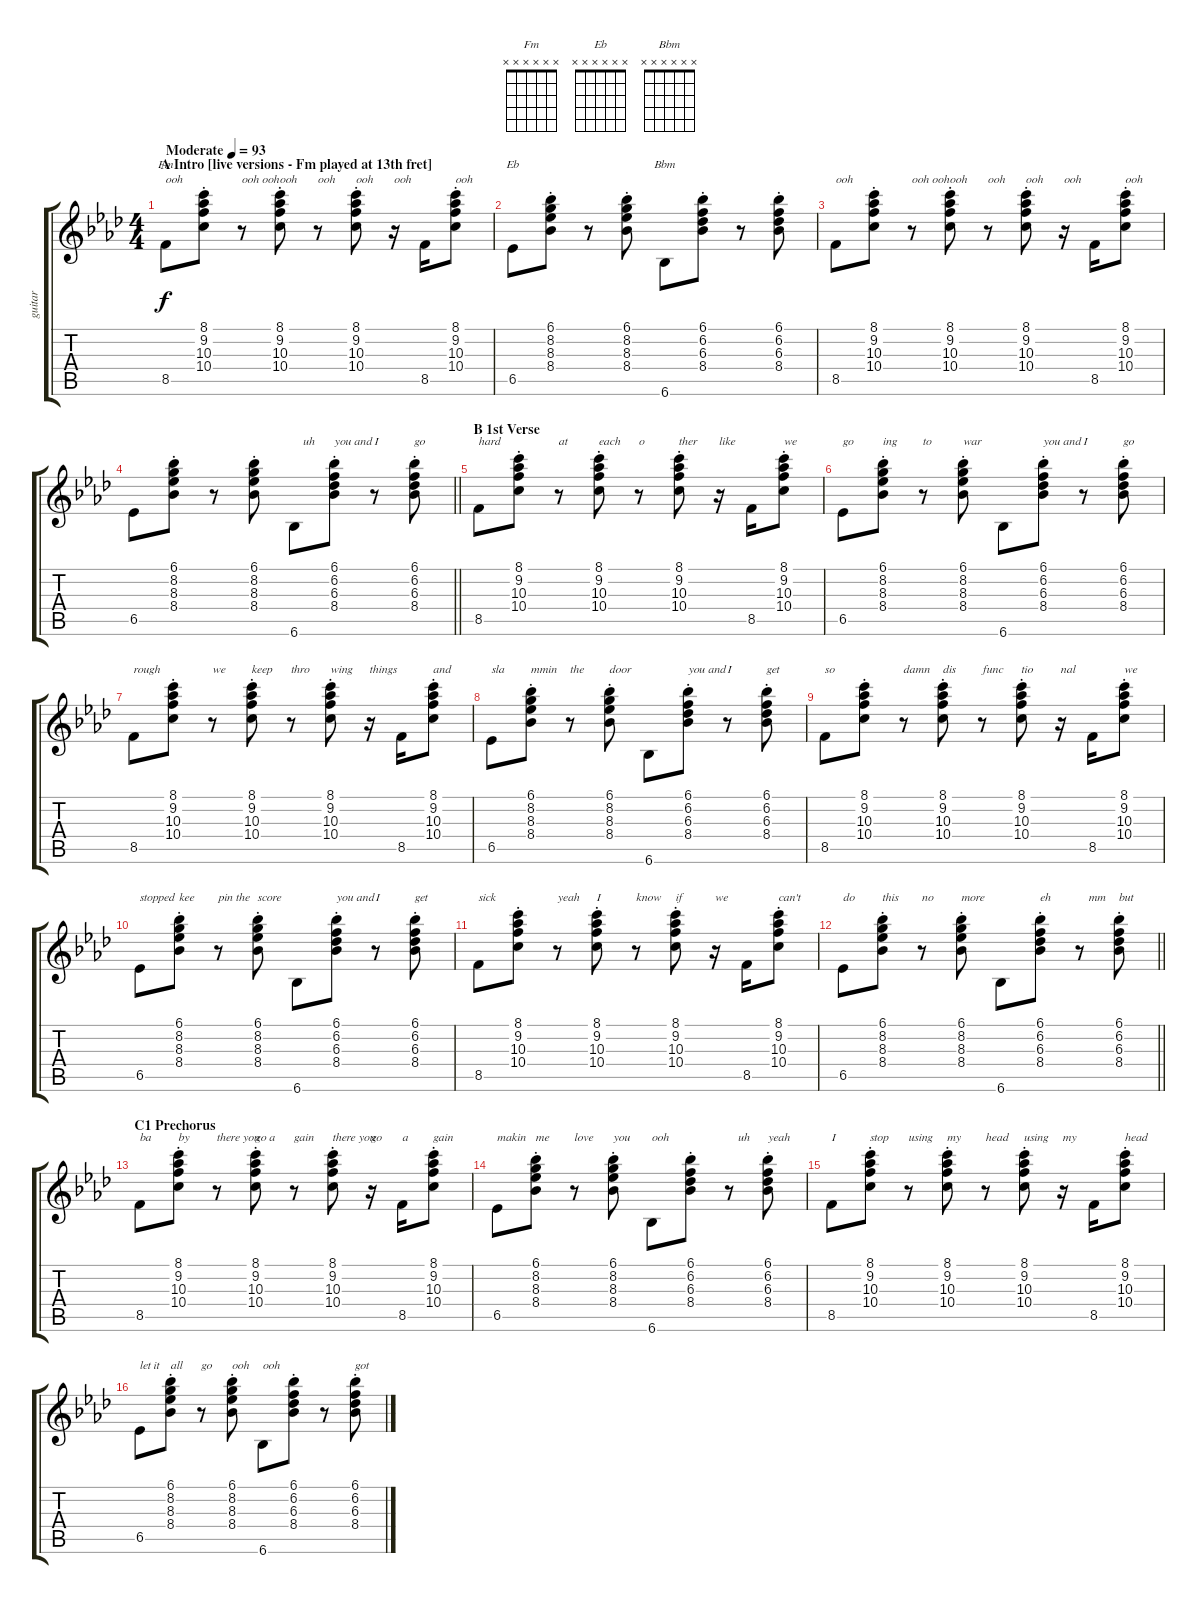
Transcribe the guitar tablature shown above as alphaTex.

\track ("guitar" "guitar") {instrument electricguitarjazz}
\staff {score tabs}
\tuning (E4 B3 G3 D3 A2 E2) {hide}
\chord ("Fm" x x x x x x)
\chord ("Eb" x x x x x x)
\chord ("Bbm" x x x x x x)
\ts (4 4)
\section ("" "A Intro [live versions - Fm played at 13th fret]")
\tempo (93 "Moderate")
\clef g2
\ks fminor
8.5.8{ch "Fm" txt "ooh" dy f instrument electricguitarjazz} (8.1{st} 9.2{st} 10.3{st} 10.4{st}).8 r.8{txt "ooh ooh"} (8.1{st} 9.2{st} 10.3{st} 10.4{st}).8{txt "ooh"} r.8{txt "ooh"} (8.1{st} 9.2{st} 10.3{st} 10.4{st}).8{txt "ooh"} r.16{txt "ooh"} 8.5.16 (8.1{st} 9.2{st} 10.3{st} 10.4{st}).8{txt "ooh"} |
6.5.8{ch "Eb"} (6.1{st} 8.2{st} 8.3{st} 8.4{st}).8 r.8 (6.1{st} 8.2{st} 8.3{st} 8.4{st}).8 6.6.8{ch "Bbm"} (6.1{st} 6.2{st} 6.3{st} 8.4{st}).8 r.8 (6.1{st} 6.2{st} 6.3{st} 8.4{st}).8 |
8.5.8{txt "ooh"} (8.1{st} 9.2{st} 10.3{st} 10.4{st}).8 r.8{txt "ooh ooh"} (8.1{st} 9.2{st} 10.3{st} 10.4{st}).8{txt "ooh"} r.8{txt "ooh"} (8.1{st} 9.2{st} 10.3{st} 10.4{st}).8{txt "ooh"} r.16{txt "ooh"} 8.5.16 (8.1{st} 9.2{st} 10.3{st} 10.4{st}).8{txt "ooh"} |
\barLineRight lightlight
6.5.8 (6.1{st} 8.2{st} 8.3{st} 8.4{st}).8 r.8 (6.1{st} 8.2{st} 8.3{st} 8.4{st}).8 6.6.8{txt "   uh"} (6.1{st} 6.2{st} 6.3{st} 8.4{st}).8{txt "you and"} r.8{txt "I"} (6.1{st} 6.2{st} 6.3{st} 8.4{st}).8{txt "go"} |
\section ("" "B 1st Verse")
8.5.8{txt "hard"} (8.1{st} 9.2{st} 10.3{st} 10.4{st}).8 r.8{txt "at"} (8.1{st} 9.2{st} 10.3{st} 10.4{st}).8{txt "each"} r.8{txt "o"} (8.1{st} 9.2{st} 10.3{st} 10.4{st}).8{txt "ther"} r.16{txt "like"} 8.5.16 (8.1{st} 9.2{st} 10.3{st} 10.4{st}).8{txt "we"} |
6.5.8{txt "go"} (6.1{st} 8.2{st} 8.3{st} 8.4{st}).8{txt "ing"} r.8{txt "to"} (6.1{st} 8.2{st} 8.3{st} 8.4{st}).8{txt "war"} 6.6.8 (6.1{st} 6.2{st} 6.3{st} 8.4{st}).8{txt "you and"} r.8{txt "I"} (6.1{st} 6.2{st} 6.3{st} 8.4{st}).8{txt "go"} |
8.5.8{txt "rough"} (8.1{st} 9.2{st} 10.3{st} 10.4{st}).8 r.8{txt "we"} (8.1{st} 9.2{st} 10.3{st} 10.4{st}).8{txt "keep"} r.8{txt "thro"} (8.1{st} 9.2{st} 10.3{st} 10.4{st}).8{txt "wing"} r.16{txt "things"} 8.5.16 (8.1{st} 9.2{st} 10.3{st} 10.4{st}).8{txt "and"} |
6.5.8{txt "sla"} (6.1{st} 8.2{st} 8.3{st} 8.4{st}).8{txt "mmin"} r.8{txt "the"} (6.1{st} 8.2{st} 8.3{st} 8.4{st}).8{txt "door"} 6.6.8 (6.1{st} 6.2{st} 6.3{st} 8.4{st}).8{txt "you and"} r.8{txt "I"} (6.1{st} 6.2{st} 6.3{st} 8.4{st}).8{txt "get"} |
8.5.8{txt "so"} (8.1{st} 9.2{st} 10.3{st} 10.4{st}).8 r.8{txt "damn"} (8.1{st} 9.2{st} 10.3{st} 10.4{st}).8{txt "dis"} r.8{txt "func"} (8.1{st} 9.2{st} 10.3{st} 10.4{st}).8{txt "tio"} r.16{txt "nal"} 8.5.16 (8.1{st} 9.2{st} 10.3{st} 10.4{st}).8{txt "we"} |
6.5.8{txt "stopped"} (6.1{st} 8.2{st} 8.3{st} 8.4{st}).8{txt "kee"} r.8{txt "pin the"} (6.1{st} 8.2{st} 8.3{st} 8.4{st}).8{txt "score"} 6.6.8 (6.1{st} 6.2{st} 6.3{st} 8.4{st}).8{txt "you and"} r.8{txt "I"} (6.1{st} 6.2{st} 6.3{st} 8.4{st}).8{txt "get"} |
8.5.8{txt "sick"} (8.1{st} 9.2{st} 10.3{st} 10.4{st}).8 r.8{txt "yeah"} (8.1{st} 9.2{st} 10.3{st} 10.4{st}).8{txt "I"} r.8{txt "know"} (8.1{st} 9.2{st} 10.3{st} 10.4{st}).8{txt "if"} r.16{txt "we"} 8.5.16 (8.1{st} 9.2{st} 10.3{st} 10.4{st}).8{txt "can't"} |
\barLineRight lightlight
6.5.8{txt "do"} (6.1{st} 8.2{st} 8.3{st} 8.4{st}).8{txt "this"} r.8{txt "no"} (6.1{st} 8.2{st} 8.3{st} 8.4{st}).8{txt "more"} 6.6.8 (6.1{st} 6.2{st} 6.3{st} 8.4{st}).8{txt "eh"} r.8{txt "   mm"} (6.1{st} 6.2{st} 6.3{st} 8.4{st}).8{txt "but"} |
\section ("" "C1 Prechorus")
8.5.8{txt "ba"} (8.1{st} 9.2{st} 10.3{st} 10.4{st}).8{txt "by"} r.8{txt "there you"} (8.1{st} 9.2{st} 10.3{st} 10.4{st}).8{txt "go a"} r.8{txt "gain"} (8.1{st} 9.2{st} 10.3{st} 10.4{st}).8{txt "there you"} r.16{txt "go"} 8.5.16{txt "a"} (8.1{st} 9.2{st} 10.3{st} 10.4{st}).8{txt "gain"} |
6.5.8{txt "makin"} (6.1{st} 8.2{st} 8.3{st} 8.4{st}).8{txt "me"} r.8{txt "love"} (6.1{st} 8.2{st} 8.3{st} 8.4{st}).8{txt "you"} 6.6.8{txt "ooh"} (6.1{st} 6.2{st} 6.3{st} 8.4{st}).8 r.8{txt "   uh"} (6.1{st} 6.2{st} 6.3{st} 8.4{st}).8{txt "yeah"} |
8.5.8{txt "I"} (8.1{st} 9.2{st} 10.3{st} 10.4{st}).8{txt "stop"} r.8{txt "using"} (8.1{st} 9.2{st} 10.3{st} 10.4{st}).8{txt "my"} r.8{txt "head"} (8.1{st} 9.2{st} 10.3{st} 10.4{st}).8{txt "using"} r.16{txt "my"} 8.5.16 (8.1{st} 9.2{st} 10.3{st} 10.4{st}).8{txt "head"} |
6.5.8{txt "let it"} (6.1{st} 8.2{st} 8.3{st} 8.4{st}).8{txt "all"} r.8{txt "go"} (6.1{st} 8.2{st} 8.3{st} 8.4{st}).8{txt "ooh"} 6.6.8{txt "ooh"} (6.1{st} 6.2{st} 6.3{st} 8.4{st}).8 r.8 (6.1{st} 6.2{st} 6.3{st} 8.4{st}).8{txt "got"}
